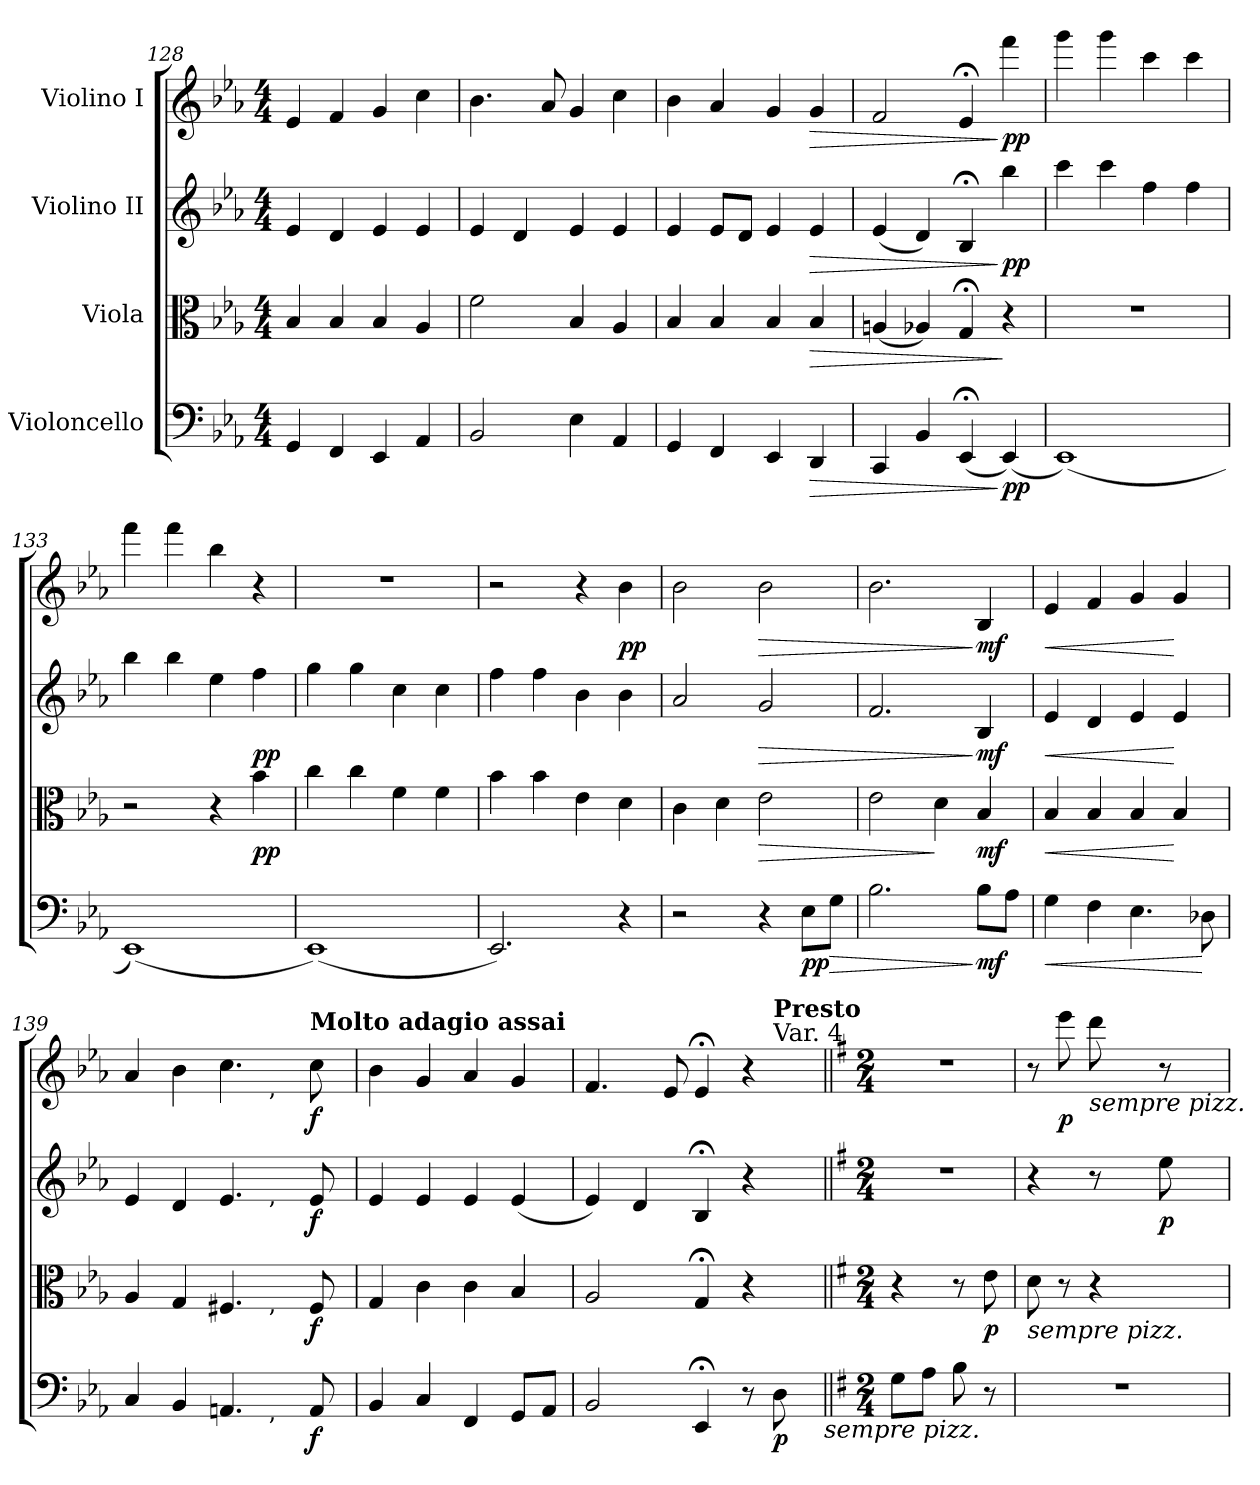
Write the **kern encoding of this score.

**kern	**dynam	**kern	**dynam	**kern	**dynam	**kern	**dynam
*part4	*part4	*part3	*part3	*part2	*part2	*part1	*part1
*staff4	*staff4	*staff3	*staff3	*staff2	*staff2	*staff1	*staff1
*I"Violoncello	*	*I"Viola	*	*I"Violino II	*	*I"Violino I	*
*clefF4	*	*clefC3	*	*clefG2	*	*clefG2	*
*k[b-e-a-]	*	*k[b-e-a-]	*	*k[b-e-a-]	*	*k[b-e-a-]	*
*E-:	*	*E-:	*	*E-:	*	*E-:	*
*M4/4	*	*M4/4	*	*M4/4	*	*M4/4	*
=128	=128	=128	=128	=128	=128	=128	=128
4GGi/	.	4B-i/	.	4e-i/	.	4e-i/	.
4FFi/	.	4B-i/	.	4di/	.	4fi/	.
4EE-i/	.	4B-i/	.	4e-i/	.	4gi/	.
4AA-i/	.	4A-i/	.	4e-i/	.	4cci\	.
!!LO:LB:g=z
=129	=129	=129	=129	=129	=129	=129	=129
2BB-i/	.	2fi\	.	4e-i/	.	4.b-i\	.
.	.	.	.	4di/	.	.	.
.	.	.	.	.	.	8a-i/	.
4E-i\	.	4B-i/	.	4e-i/	.	4gi/	.
4AA-i/	.	4A-i/	.	4e-i/	.	4cci\	.
=130	=130	=130	=130	=130	=130	=130	=130
4GGi/	.	4B-i/	.	4e-i/	.	4b-i\	.
4FFi/	.	4B-i/	.	8e-i/L	.	4a-i/	.
.	.	.	.	8di/J	.	.	.
4EE-i/	.	4B-i/	.	4e-i/	.	4gi/	.
!	!LO:HP:b	!	!LO:HP:b	!	!LO:HP:b	!	!LO:HP:b
4DDi/	>	4B-i/	>	4e-i/	>	4gi/	>
=131	=131	=131	=131	=131	=131	=131	=131
4CCi/	.	(4Ani/	.	(4e-i/	.	2fi/	.
4BB-i/	.	4A-Xi/)	.	4di/)	.	.	.
(4EE-;i/	.	4G;i/	.	4B-;i/	.	4e-;i/	.
(4EE-i/)	] pp	4r	]	4bb-i\	] pp	4fffi\	] pp
=132	=132	=132	=132	=132	=132	=132	=132
(1EE-i)	.	1r	.	4ccci\	.	4gggi\	.
.	.	.	.	4ccci\	.	4gggi\	.
.	.	.	.	4ffi\	.	4ccci\	.
.	.	.	.	4ffi\	.	4ccci\	.
=133	=133	=133	=133	=133	=133	=133	=133
(1EE-i)	.	2r	.	4bb-i\	.	4fffi\	.
.	.	.	.	4bb-i\	.	4fffi\	.
.	.	4r	.	4ee-i\	.	4bb-i\	.
.	.	4b-i\	pp	4ffi\	pp	4r	.
=134	=134	=134	=134	=134	=134	=134	=134
(1EE-i)	.	4cci\	.	4ggi\	.	1r	.
.	.	4cci\	.	4ggi\	.	.	.
.	.	4fi\	.	4cci\	.	.	.
.	.	4fi\	.	4cci\	.	.	.
=135	=135	=135	=135	=135	=135	=135	=135
2.EE-i/)	.	4b-i\	.	4ffi\	.	2r	.
.	.	4b-i\	.	4ffi\	.	.	.
.	.	4e-i\	.	4b-i\	.	4r	.
4r	.	4di\	.	4b-i\	.	4b-i\	pp
=136	=136	=136	=136	=136	=136	=136	=136
2r	.	4ci\	.	2a-i/	.	2b-i\	.
.	.	4di\	.	.	.	.	.
!	!	!	!LO:HP:b	!	!LO:HP:b	!	!LO:HP:b
4r	.	2e-i\	>	2gi/	>	2b-i\	>
8E-i\L	pp	.	.	.	.	.	.
!	!LO:HP:b	!	!	!	!	!	!
8Gi\J	>	.	.	.	.	.	.
!!LO:PB:g=z
=137	=137	=137	=137	=137	=137	=137	=137
2.B-i\	.	2e-i\	.	2.fi/	.	2.b-i\	.
.	.	4di\	]	.	.	.	.
8B-i\L	] mf	4B-i/	mf	4B-i/	] mf	4B-i/	] mf
8A-i\J	.	.	.	.	.	.	.
=138	=138	=138	=138	=138	=138	=138	=138
!	!LO:HP:b	!	!LO:HP:b	!	!LO:HP:b	!	!LO:HP:b
4Gi\	<	4B-i/	<	4e-i/	<	4e-i/	<
4Fi\	.	4B-i/	.	4di/	.	4fi/	.
4.E-i\	.	4B-i/	.	4e-i/	.	4gi/	.
.	.	4B-i/	[	4e-i/	[	4gi/	[
8D-Xi\	[	.	.	.	.	.	.
=139	=139	=139	=139	=139	=139	=139	=139
!	!	!	!	!	!	!LO:TX:a:B:t=rit.	!
*^	*	*^	*	*^	*	*^	*
4Ci/	2ryy	.	4A-i/	2ryy	.	4e-i/	2ryy	.	4a-i/	2ryy	.
4BB-i/	.	.	4Gi/	.	.	4di/	.	.	4b-i\	.	.
4.AAni/	8ryy	.	4.F#Xi/	8ryy	.	4.e-i/	8ryy	.	4.cci\	8ryy	.
.	32.ryy	.	.	32.ryy	.	.	32.ryy	.	.	32.ryy	.
!	!	!	!	!	!	!	!	!	!	!LO:TX:b:t=’	!
!	!	!	!	!	!	!	!LO:TX:b:t=’	!	!	!	!
!	!	!	!	!LO:TX:b:t=’	!	!	!	!	!	!	!
!	!LO:TX:b:t=’	!	!	!	!	!	!	!	!	!	!
.	4ryy	.	.	4ryy	.	.	4ryy	.	.	4ryy	.
*	*	*	*	*	*	*	*	*	*MM60	*	*
!	!	!	!	!	!	!	!	!	!LO:TX:a:B:t=Molto adagio assai	!	!
8AAi/	.	f	8F#i/	.	f	8e-i/	.	f	8cci\	.	f
.	16ryy	.	.	16ryy	.	.	16ryy	.	.	16ryy	.
.	64ryy	.	.	64ryy	.	.	64ryy	.	.	64ryy	.
*v	*v	*	*	*	*	*v	*v	*	*v	*v	*
*	*	*v	*v	*	*	*	*	*
=140	=140	=140	=140	=140	=140	=140	=140
4BB-i/	.	4Gi/	.	4e-i/	.	4b-i\	.
4Ci/	.	4ci\	.	4e-i/	.	4gi/	.
4FFi/	.	4ci\	.	4e-i/	.	4a-i/	.
8GGi/L	.	4B-i/	.	(4e-i/	.	4gi/	.
8AA-i/J	.	.	.	.	.	.	.
=141	=141	=141	=141	=141	=141	=141	=141
*^	*	*	*	*	*	*^	*
2BB-i/	2ryy	.	2A-i/	.	4e-i/)	.	4.fi/	2..ryy	.
.	.	.	.	.	4di/	.	.	.	.
.	.	.	.	.	.	.	8e-i/	.	.
4EE-;i/	4ryy	.	4G;i/	.	4B-;i/	.	4e-;i/	.	.
8r	8ryy	.	4r	.	4r	.	4r	.	.
*	*	*	*	*	*	*	*MM160	*	*
!	!	!	!	!	!	!	!	!LO:TX:a:t=Var. 4	!
!	!	!	!	!	!	!	!	!LO:TX:a:B:t=Presto	!
8Di\	16ryy	p	.	.	.	.	.	8ryy	.
.	32ryy	.	.	.	.	.	.	.	.
.	64ryy	.	.	.	.	.	.	.	.
.	128...ryy	.	.	.	.	.	.	.	.
!	!LO:TX:b:i:t=sempre pizz.	!	!	!	!	!	!	!	!
.	1024ryy	.	.	.	.	.	.	.	.
*v	*v	*	*	*	*	*	*v	*v	*
=142||	=142||	=142||	=142||	=142||	=142||	=142||	=142||
*k[f#]	*	*k[f#]	*	*k[f#]	*	*k[f#]	*
*G:	*	*G:	*	*G:	*	*G:	*
*M2/4	*	*M2/4	*	*M2/4	*	*M2/4	*
*^	*	*	*	*	*	*^	*
!	!	!	!	!	!LO:N:vis=1	!	!LO:N:vis=1	!	!
*v	*v	*	*	*	*	*	*v	*v	*
8Gi\L	.	4r	.	2r	.	2r	.
8Ai\J	.	.	.	.	.	.	.
8Bi\	.	8r	.	.	.	.	.
8r	.	8ei\	p	.	.	.	.
=143	=143	=143	=143	=143	=143	=143	=143
!	!	!LO:TX:b:i:t=sempre pizz.	!	!	!	!	!
!LO:N:vis=1	!	!	!	!	!	!	!
2r	.	8di\	.	4r	.	8r	.
.	.	8r	.	.	.	8eeei\	p
!	!	!	!	!	!	!LO:TX:b:i:t=sempre pizz.	!
.	.	4r	.	8r	.	8dddi\	.
.	.	.	.	8eei\	p	8r	.
=	=	=	=	=	=	=	=
*-	*-	*-	*-	*-	*-	*-	*-
